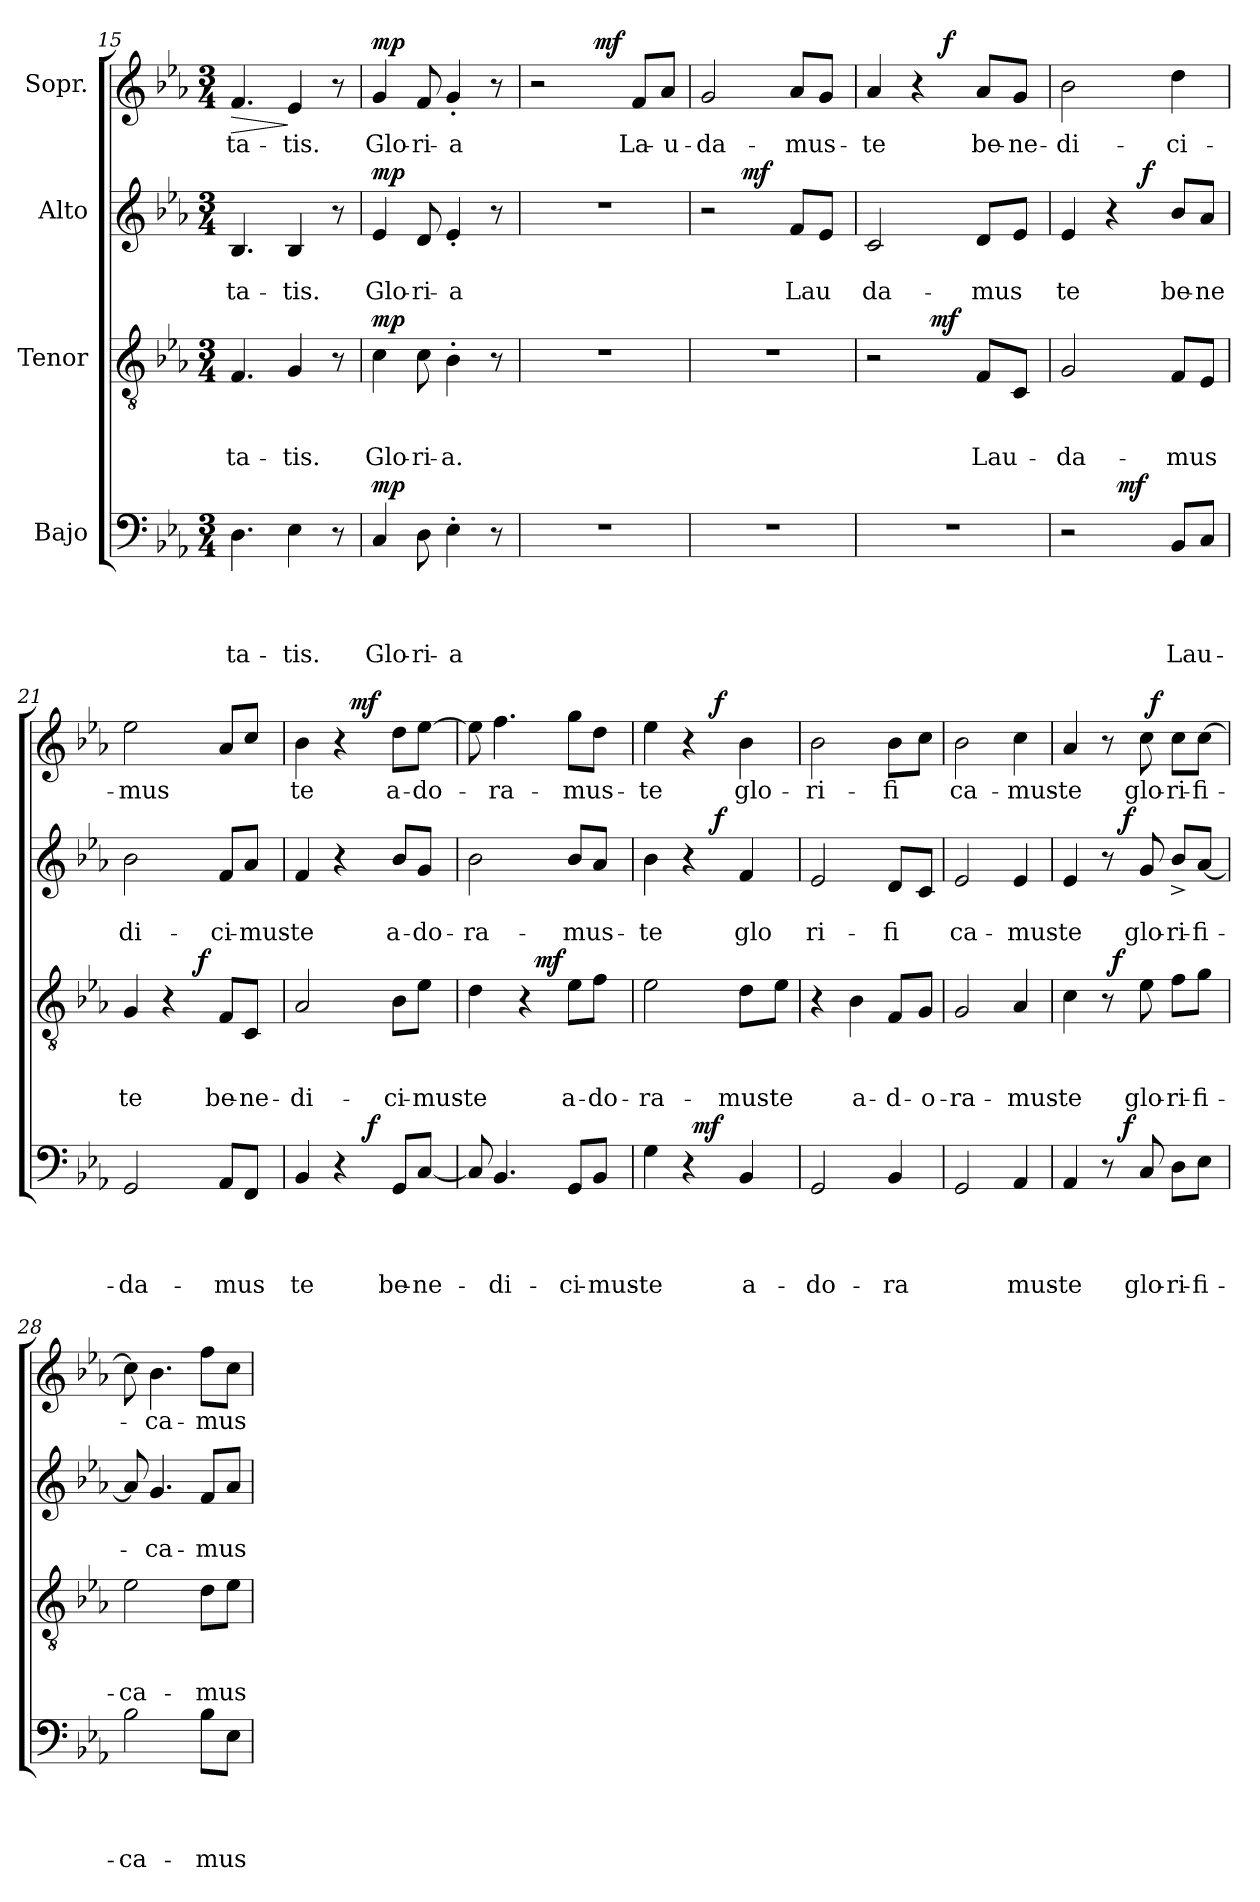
**kern	**text	**text	**text	**text	**dynam	**kern	**text	**text	**text	**dynam	**kern	**text	**text	**dynam	**kern	**text	**dynam
*part4	*part4	*part4	*part4	*part4	*part4	*part3	*part3	*part3	*part3	*part3	*part2	*part2	*part2	*part2	*part1	*part1	*part1
*staff4	*staff4	*staff4	*staff4	*staff4	*staff4	*staff3	*staff3	*staff3	*staff3	*staff3	*staff2	*staff2	*staff2	*staff2	*staff1	*staff1	*staff1
*I"Bajo	*	*	*	*	*	*I"Tenor	*	*	*	*	*I"Alto	*	*	*	*I"Sopr.	*	*
*clefF4	*	*	*	*	*	*clefGv2	*	*	*	*	*clefG2	*	*	*	*clefG2	*	*
*k[b-e-a-]	*	*	*	*	*	*k[b-e-a-]	*	*	*	*	*k[b-e-a-]	*	*	*	*k[b-e-a-]	*	*
*E-:	*	*	*	*	*	*E-:	*	*	*	*	*E-:	*	*	*	*E-:	*	*
*M3/4	*	*	*	*	*	*M3/4	*	*	*	*	*M3/4	*	*	*	*M3/4	*	*
=15	=15	=15	=15	=15	=15	=15	=15	=15	=15	=15	=15	=15	=15	=15	=15	=15	=15
!	!	!	!	!LO:LY:b	!	!	!	!	!LO:LY:b	!	!	!	!LO:LY:b	!	!	!LO:LY:b	!LO:HP:b
4.D\	.	.	.	-ta-	.	4.F/	.	.	ta-	.	4.B-/	.	ta-	.	4.f/	ta-	>
!	!	!	!	!LO:LY:b	!	!	!	!	!LO:LY:b	!	!	!	!LO:LY:b	!	!	!LO:LY:b	!
4E-\	.	.	.	-tis.	.	4G/	.	.	-tis.	.	4B-/	.	-tis.	.	4e-/	-tis.	]
8r	.	.	.	.	.	8r	.	.	.	.	8r	.	.	.	8r	.	.
=16	=16	=16	=16	=16	=16	=16	=16	=16	=16	=16	=16	=16	=16	=16	=16	=16	=16
!	!	!	!	!LO:LY:b	!LO:DY:b	!	!	!	!LO:LY:b	!LO:DY:b	!	!	!LO:LY:b	!LO:DY:b	!	!LO:LY:b	!LO:DY:a
4C/	.	.	.	Glo-	mp	4c\	.	.	Glo-	mp	4e-/	.	Glo-	mp	4g/	Glo-	mp
!	!	!	!	!LO:LY:b	!	!	!	!	!LO:LY:b	!	!	!	!LO:LY:b	!	!	!LO:LY:b	!
8D\	.	.	.	-ri-	.	8c\	.	.	-ri-	.	8d/	.	-ri-	.	8f/	-ri-	.
!	!	!	!	!LO:LY:b:rj	!	!	!	!	!LO:LY:b	!	!	!	!LO:LY:b:rj	!	!	!LO:LY:b:rj	!
4E-'>\	.	.	.	-a	.	4B-'>\	.	.	-a.	.	4e-'</	.	-a	.	4g'</	-a	.
8r	.	.	.	.	.	8r	.	.	.	.	8r	.	.	.	8r	.	.
!!LO:LB:g=z
=17	=17	=17	=17	=17	=17	=17	=17	=17	=17	=17	=17	=17	=17	=17	=17	=17	=17
!LO:N:vis=1	!	!	!	!	!	!LO:N:vis=1	!	!	!	!	!LO:N:vis=1	!	!	!	!	!	!
*	*	*	*	*	*	*	*	*	*	*	*	*	*	*	*^	*	*
2.r	.	.	.	.	.	2.r	.	.	.	.	2.r	.	.	.	2r	4ryy	.	.
.	.	.	.	.	.	.	.	.	.	.	.	.	.	.	.	16ryy	.	.
!	!	!	!	!	!	!	!	!	!	!	!	!	!	!	!	!	!	!LO:DY:a
.	.	.	.	.	.	.	.	.	.	.	.	.	.	.	.	4..ryy	.	mf
!	!	!	!	!	!	!	!	!	!	!	!	!	!	!	!	!	!LO:LY:b	!
.	.	.	.	.	.	.	.	.	.	.	.	.	.	.	8f/L	.	La-	.
!	!	!	!	!	!	!	!	!	!	!	!	!	!	!	!	!	!LO:LY:b:rj	!
.	.	.	.	.	.	.	.	.	.	.	.	.	.	.	8a-/J	.	-u-	.
=18	=18	=18	=18	=18	=18	=18	=18	=18	=18	=18	=18	=18	=18	=18	=18	=18	=18	=18
!LO:N:vis=1	!	!	!	!	!	!LO:N:vis=1	!	!	!	!	!	!	!	!	!	!	!LO:LY:b	!
*	*	*	*	*	*	*	*	*	*	*	*^	*	*	*	*v	*v	*	*
2.r	.	.	.	.	.	2.r	.	.	.	.	2r	8..ryy	.	.	.	2g/	-da-	.
!	!	!	!	!	!	!	!	!	!	!	!	!	!	!	!LO:DY:b	!	!	!
.	.	.	.	.	.	.	.	.	.	.	.	2ryy	.	.	mf	.	.	.
!	!	!	!	!	!	!	!	!	!	!	!	!	!	!LO:LY:b	!	!	!LO:LY:b	!
.	.	.	.	.	.	.	.	.	.	.	8f/L	.	.	Lau	.	8a-/L	-mus-	.
.	.	.	.	.	.	.	.	.	.	.	8e-/J	.	.	.	.	8g/J	.	.
.	.	.	.	.	.	.	.	.	.	.	.	32ryy	.	.	.	.	.	.
=19	=19	=19	=19	=19	=19	=19	=19	=19	=19	=19	=19	=19	=19	=19	=19	=19	=19	=19
!LO:N:vis=1	!	!	!	!	!	!	!	!	!	!	!	!	!	!LO:LY:b	!	!	!LO:LY:b	!
*	*	*	*	*	*	*^	*	*	*	*	*v	*v	*	*	*	*^	*	*
2.r	.	.	.	.	.	2r	4ryy	.	.	.	.	2c/	.	da-	.	4a-/	4ryy	-te	.
.	.	.	.	.	.	.	16ryy	.	.	.	.	.	.	.	.	4r	16.ryy	.	.
!	!	!	!	!	!	!	!	!	!	!	!LO:DY:b	!	!	!	!	!	!	!	!
.	.	.	.	.	.	.	4..ryy	.	.	.	mf	.	.	.	.	.	.	.	.
!	!	!	!	!	!	!	!	!	!	!	!	!	!	!	!	!	!	!	!LO:DY:a
.	.	.	.	.	.	.	.	.	.	.	.	.	.	.	.	.	4ryy	.	f
!	!	!	!	!	!	!	!	!	!	!LO:LY:b	!	!	!	!LO:LY:b	!	!	!	!LO:LY:b	!
.	.	.	.	.	.	8F/L	.	.	.	Lau-	.	8d/L	.	-mus	.	8a-/L	.	be-	.
.	.	.	.	.	.	.	.	.	.	.	.	.	.	.	.	.	8ryy	.	.
!	!	!	!	!	!	!	!	!	!	!	!	!	!	!	!	!	!	!LO:LY:b	!
.	.	.	.	.	.	8C/J	.	.	.	.	.	8e-/J	.	.	.	8g/J	.	-ne-	.
.	.	.	.	.	.	.	.	.	.	.	.	.	.	.	.	.	32ryy	.	.
=20	=20	=20	=20	=20	=20	=20	=20	=20	=20	=20	=20	=20	=20	=20	=20	=20	=20	=20	=20
!	!	!	!	!	!	!	!	!	!	!LO:LY:b	!	!	!	!LO:LY:b	!	!	!	!LO:LY:b	!
*^	*	*	*	*	*	*v	*v	*	*	*	*	*^	*	*	*	*v	*v	*	*
2r	4ryy	.	.	.	.	.	2G/	.	.	-da-	.	4e-/	4.ryy	.	te	.	2b-\	-di-	.
.	32ryy	.	.	.	.	.	.	.	.	.	.	4r	.	.	.	.	.	.	.
!	!	!	!	!	!	!LO:DY:b	!	!	!	!	!	!	!	!	!	!	!	!	!
.	4...ryy	.	.	.	.	mf	.	.	.	.	.	.	.	.	.	.	.	.	.
!	!	!	!	!	!	!	!	!	!	!	!	!	!	!	!	!LO:DY:b	!	!	!
.	.	.	.	.	.	.	.	.	.	.	.	.	4.ryy	.	.	f	.	.	.
!	!	!	!	!	!LO:LY:b	!	!	!	!	!LO:LY:b	!	!	!	!	!LO:LY:b	!	!	!LO:LY:b	!
8BB-/L	.	.	.	.	Lau-	.	8F/L	.	.	-mus	.	8b-/L	.	.	be-	.	4dd\	-ci-	.
!	!	!	!	!	!	!	!	!	!	!	!	!	!	!	!LO:LY:b	!	!	!	!
8C/J	.	.	.	.	.	.	8E-/J	.	.	.	.	8a-/J	.	.	-ne	.	.	.	.
!!LO:LB:g=z
=21	=21	=21	=21	=21	=21	=21	=21	=21	=21	=21	=21	=21	=21	=21	=21	=21	=21	=21	=21
!	!	!	!	!	!LO:LY:b	!	!	!	!	!LO:LY:b	!	!	!	!	!LO:LY:b	!	!	!LO:LY:b	!
*v	*v	*	*	*	*	*	*^	*	*	*	*	*v	*v	*	*	*	*	*	*
2GG/	.	.	.	-da-	.	4G/	4ryy	.	.	te	.	2b-\	.	di-	.	2ee-\	-mus	.
.	.	.	.	.	.	4r	8ryy	.	.	.	.	.	.	.	.	.	.	.
.	.	.	.	.	.	.	32ryy	.	.	.	.	.	.	.	.	.	.	.
!	!	!	!	!	!	!	!	!	!	!	!LO:DY:b	!	!	!	!	!	!	!
.	.	.	.	.	.	.	4ryy	.	.	.	f	.	.	.	.	.	.	.
!	!	!	!	!LO:LY:b	!	!	!	!	!	!LO:LY:b	!	!	!	!LO:LY:b	!	!	!	!
8AA-/L	.	.	.	-mus	.	8F/L	.	.	.	be-	.	8f/L	.	-ci-	.	8a-/L	.	.
!	!	!	!	!	!	!	!	!	!	!LO:LY:b	!	!	!	!LO:LY:b	!	!	!	!
8FF/J	.	.	.	.	.	8C/J	.	.	.	-ne-	.	8a-/J	.	-mus-	.	8cc/J	.	.
.	.	.	.	.	.	.	16.ryy	.	.	.	.	.	.	.	.	.	.	.
=22	=22	=22	=22	=22	=22	=22	=22	=22	=22	=22	=22	=22	=22	=22	=22	=22	=22	=22
!	!	!	!	!LO:LY:b	!	!	!	!	!	!LO:LY:b	!	!	!	!LO:LY:b	!	!	!LO:LY:b	!
*^	*	*	*	*	*	*v	*v	*	*	*	*	*	*	*	*	*^	*	*
4BB-/	4.ryy	.	.	.	te	.	2A-/	.	.	-di-	.	4f/	.	-te	.	4b-\	4ryy	te	.
4r	.	.	.	.	.	.	.	.	.	.	.	4r	.	.	.	4r	16ryy	.	.
!	!	!	!	!	!	!	!	!	!	!	!	!	!	!	!	!	!	!	!LO:DY:b
.	.	.	.	.	.	.	.	.	.	.	.	.	.	.	.	.	4..ryy	.	mf
!	!	!	!	!	!	!LO:DY:b	!	!	!	!	!	!	!	!	!	!	!	!	!
.	4.ryy	.	.	.	.	f	.	.	.	.	.	.	.	.	.	.	.	.	.
!	!	!	!	!	!LO:LY:b	!	!	!	!	!LO:LY:b	!	!	!	!LO:LY:b:rj	!	!	!	!LO:LY:b:rj	!
8GG/L	.	.	.	.	be-	.	8B-\L	.	.	-ci-	.	8b-/L	.	a-	.	8dd\L	.	a-	.
!	!	!	!	!	!LO:LY:b	!	!	!	!	!LO:LY:b	!	!	!	!LO:LY:b	!	!	!	!LO:LY:b	!
[<8C/J	.	.	.	.	-ne-	.	8e-\J	.	.	-mus-	.	8g/J	.	-do-	.	[>8ee-\J	.	-do-	.
=23	=23	=23	=23	=23	=23	=23	=23	=23	=23	=23	=23	=23	=23	=23	=23	=23	=23	=23	=23
!	!	!	!	!	!	!	!	!	!	!LO:LY:b	!	!	!	!LO:LY:b	!	!	!	!	!
*v	*v	*	*	*	*	*	*^	*	*	*	*	*	*	*	*	*v	*v	*	*
8C/]	.	.	.	.	.	4d\	4ryy	.	.	-te	.	2b-\	.	-ra-	.	8ee-\]	.	.
!	!	!	!	!LO:LY:b	!	!	!	!	!	!	!	!	!	!	!	!	!LO:LY:b	!
4.BB-/	.	.	.	-di-	.	.	.	.	.	.	.	.	.	.	.	4.ff\	-ra-	.
.	.	.	.	.	.	4r	16ryy	.	.	.	.	.	.	.	.	.	.	.
!	!	!	!	!	!	!	!	!	!	!	!LO:DY:b	!	!	!	!	!	!	!
.	.	.	.	.	.	.	4..ryy	.	.	.	mf	.	.	.	.	.	.	.
!	!	!	!	!LO:LY:b	!	!	!	!	!	!LO:LY:b:rj	!	!	!	!LO:LY:b	!	!	!LO:LY:b	!
8GG/L	.	.	.	-ci-	.	8e-\L	.	.	.	a-	.	8b-/L	.	-mus-	.	8gg\L	-mus-	.
!	!	!	!	!LO:LY:b	!	!	!	!	!	!LO:LY:b	!	!	!	!	!	!	!	!
8BB-/J	.	.	.	-mus-	.	8f\J	.	.	.	-do-	.	8a-/J	.	.	.	8dd\J	.	.
=24	=24	=24	=24	=24	=24	=24	=24	=24	=24	=24	=24	=24	=24	=24	=24	=24	=24	=24
!	!	!	!	!LO:LY:b	!	!	!	!	!	!LO:LY:b	!	!	!	!LO:LY:b	!	!	!LO:LY:b	!
*^	*	*	*	*	*	*v	*v	*	*	*	*	*^	*	*	*	*^	*	*
4G\	4ryy	.	.	.	-te	.	2e-\	.	.	-ra-	.	4b-\	4.ryy	.	-te	.	4ee-\	4.ryy	-te	.
4r	32ryy	.	.	.	.	.	.	.	.	.	.	4r	.	.	.	.	4r	.	.	.
!	!	!	!	!	!	!LO:DY:a	!	!	!	!	!	!	!	!	!	!	!	!	!	!
.	4...ryy	.	.	.	.	mf	.	.	.	.	.	.	.	.	.	.	.	.	.	.
!	!	!	!	!	!	!	!	!	!	!	!	!	!	!	!	!LO:DY:b	!	!	!	!LO:DY:a
.	.	.	.	.	.	.	.	.	.	.	.	.	4.ryy	.	.	f	.	4.ryy	.	f
!	!	!	!	!	!LO:LY:b:rj	!	!	!	!	!LO:LY:b	!	!	!	!	!LO:LY:b	!	!	!	!LO:LY:b	!
4BB-/	.	.	.	.	a-	.	8d\L	.	.	-mus-	.	4f/	.	.	glo	.	4b-\	.	glo-	.
!	!	!	!	!	!	!	!	!	!	!LO:LY:b	!	!	!	!	!	!	!	!	!	!
.	.	.	.	.	.	.	8e-\J	.	.	-te	.	.	.	.	.	.	.	.	.	.
!!LO:PB:g=z
=25	=25	=25	=25	=25	=25	=25	=25	=25	=25	=25	=25	=25	=25	=25	=25	=25	=25	=25	=25	=25
!	!	!	!	!	!LO:LY:b	!	!	!	!	!	!	!	!	!	!LO:LY:b	!	!	!	!LO:LY:b	!
*	*	*	*	*	*	*	*	*	*	*	*	*v	*v	*	*	*	*	*	*	*
*v	*v	*	*	*	*	*	*	*	*	*	*	*	*	*	*	*v	*v	*	*
2GG/	.	.	.	-do-	.	4r	.	.	.	.	2e-/	.	ri-	.	2b-\	-ri-	.
!	!	!	!	!	!	!	!	!	!LO:LY:b:rj	!	!	!	!	!	!	!	!
.	.	.	.	.	.	4B-\	.	.	a-	.	.	.	.	.	.	.	.
!	!	!	!	!LO:LY:b	!	!	!	!	!LO:LY:b	!	!	!	!LO:LY:b	!	!	!LO:LY:b	!
4BB-/	.	.	.	-ra	.	8F/L	.	.	-d-	.	8d/L	.	-fi	.	8b-\L	-fi	.
!	!	!	!	!	!	!	!	!	!LO:LY:b:rj	!	!	!	!	!	!	!	!
.	.	.	.	.	.	8G/J	.	.	-o-	.	8c/J	.	.	.	8cc\J	.	.
=26	=26	=26	=26	=26	=26	=26	=26	=26	=26	=26	=26	=26	=26	=26	=26	=26	=26
!	!	!	!	!	!	!	!	!	!LO:LY:b	!	!	!	!LO:LY:b	!	!	!LO:LY:b	!
2GG/	.	.	.	.	.	2G/	.	.	-ra-	.	2e-/	.	ca-	.	2b-\	c­a-	.
!	!	!	!	!LO:LY:b	!	!	!	!	!LO:LY:b	!	!	!	!LO:LY:b	!	!	!LO:LY:b	!
4AA-/	.	.	.	mus-	.	4A-/	.	.	-mus-	.	4e-/	.	-mus-	.	4cc\	-mus-	.
=27	=27	=27	=27	=27	=27	=27	=27	=27	=27	=27	=27	=27	=27	=27	=27	=27	=27
!	!	!	!	!LO:LY:b	!	!	!	!	!LO:LY:b	!	!	!	!LO:LY:b	!	!	!LO:LY:b	!
*^	*	*	*	*	*	*^	*	*	*	*	*^	*	*	*	*^	*	*
4AA-/	4ryy	.	.	.	-te	.	4c\	4ryy	.	.	-te	.	4e-/	4ryy	.	-te	.	4a-/	4ryy	-te	.
8r	16ryy	.	.	.	.	.	8r	32ryy	.	.	.	.	8r	16ryy	.	.	.	8r	8ryy	.	.
!	!	!	!	!	!	!	!	!	!	!	!	!LO:DY:b	!	!	!	!	!	!	!	!	!
.	.	.	.	.	.	.	.	4...ryy	.	.	.	f	.	.	.	.	.	.	.	.	.
!	!	!	!	!	!	!LO:DY:b	!	!	!	!	!	!	!	!	!	!	!LO:DY:b	!	!	!	!
.	4..ryy	.	.	.	.	f	.	.	.	.	.	.	.	4..ryy	.	.	f	.	.	.	.
!	!	!	!	!	!LO:LY:b	!	!	!	!	!	!LO:LY:b	!	!	!	!	!LO:LY:b	!	!	!	!LO:LY:b	!
8C/	.	.	.	.	glo-	.	8e-\	.	.	.	glo-	.	8g/	.	.	glo-	.	8cc\	32ryy	glo-	.
!	!	!	!	!	!	!	!	!	!	!	!	!	!	!	!	!	!	!	!	!	!LO:DY:a
.	.	.	.	.	.	.	.	.	.	.	.	.	.	.	.	.	.	.	4ryy	.	f
!	!	!	!	!	!LO:LY:b:rj	!	!	!	!	!	!LO:LY:b:rj	!	!	!	!	!LO:LY:b:rj	!	!	!	!LO:LY:b:rj	!
8D\L	.	.	.	.	-ri-	.	8f\L	.	.	.	-ri-	.	8b-^</L	.	.	-ri-	.	8cc\L	.	-ri-	.
!	!	!	!	!	!LO:LY:b	!	!	!	!	!	!LO:LY:b	!	!	!	!	!LO:LY:b	!	!	!	!LO:LY:b	!
8E-\J	.	.	.	.	-fi-	.	8g\J	.	.	.	-fi-	.	[<8a-/J	.	.	-fi-	.	[>8cc\J	.	-fi-	.
.	.	.	.	.	.	.	.	.	.	.	.	.	.	.	.	.	.	.	16.ryy	.	.
=28	=28	=28	=28	=28	=28	=28	=28	=28	=28	=28	=28	=28	=28	=28	=28	=28	=28	=28	=28	=28	=28
!	!	!	!	!	!LO:LY:b	!	!	!	!	!	!LO:LY:b	!	!	!	!	!	!	!	!	!	!
*v	*v	*	*	*	*	*	*	*	*	*	*	*	*v	*v	*	*	*	*v	*v	*	*
*	*	*	*	*	*	*v	*v	*	*	*	*	*	*	*	*	*	*	*
2B-\	.	.	.	-ca-	.	2e-\	.	.	-ca-	.	8a-/]	.	.	.	8cc\]	.	.
!	!	!	!	!	!	!	!	!	!	!	!	!	!LO:LY:b	!	!	!LO:LY:b	!
.	.	.	.	.	.	.	.	.	.	.	4.g/	.	-ca-	.	4.b-\	-ca-	.
!	!	!	!	!LO:LY:b	!	!	!	!	!LO:LY:b	!	!	!	!LO:LY:b	!	!	!LO:LY:b	!
8B-\L	.	.	.	-mus	.	8d\L	.	.	-mus	.	8f/L	.	-mus	.	8ff\L	-mus	.
8E-\J	.	.	.	.	.	8e-\J	.	.	.	.	8a-/J	.	.	.	8cc\J	.	.
=	=	=	=	=	=	=	=	=	=	=	=	=	=	=	=	=	=
*-	*-	*-	*-	*-	*-	*-	*-	*-	*-	*-	*-	*-	*-	*-	*-	*-	*-
